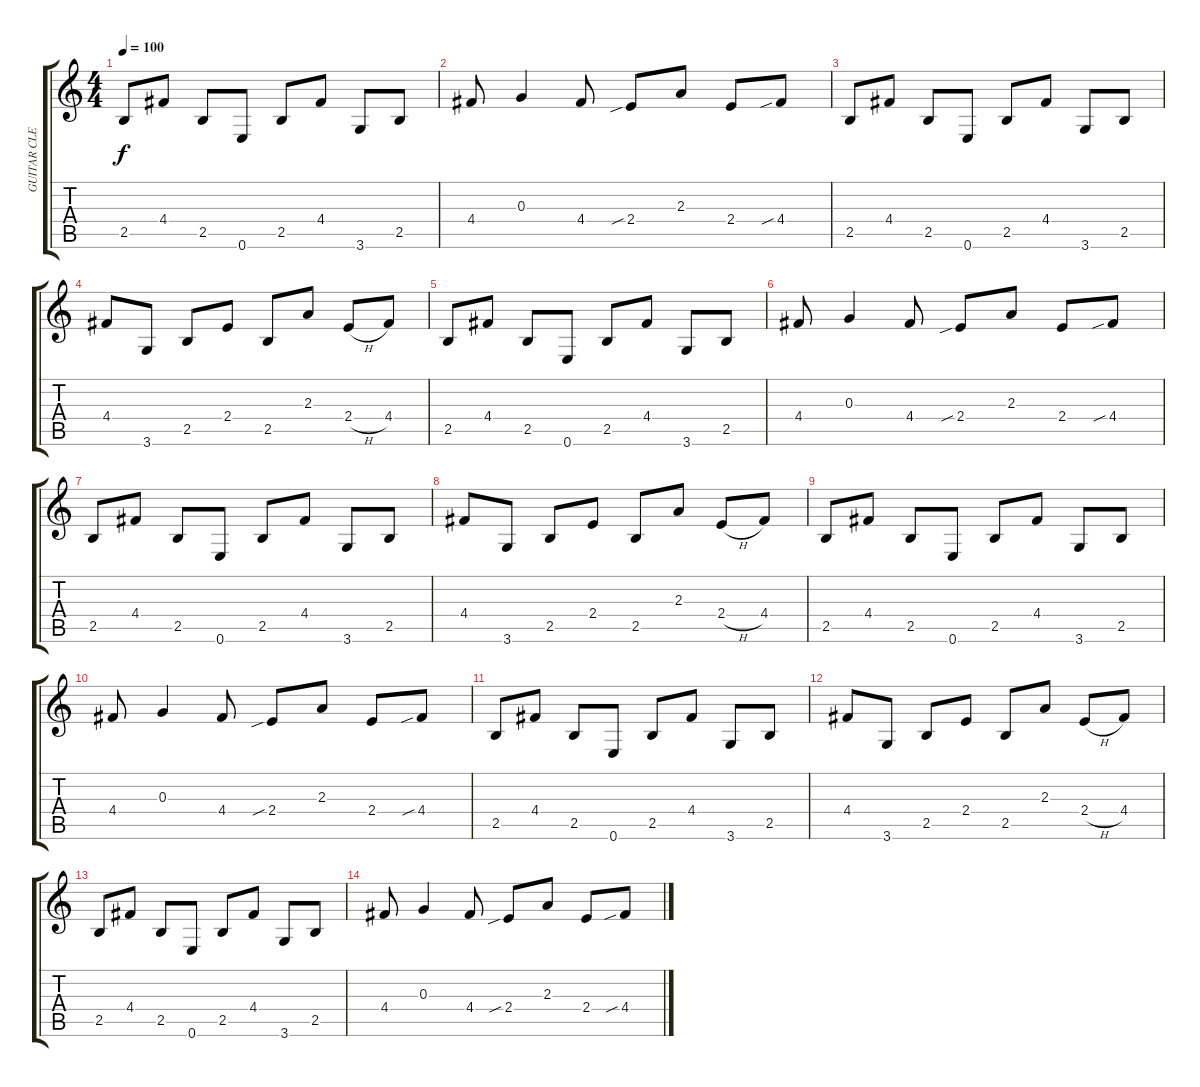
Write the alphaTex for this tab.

\track ("GUITAR CLEAN" "GUITAR CLE") {instrument electricguitarclean}
\staff {score tabs}
\tuning (E4 B3 G3 D3 A2 E2) {hide}
\ts (4 4)
\tempo 100
\clef g2
\ks c
2.5.8{dy f} 4.4.8 2.5.8 0.6.8 2.5.8 4.4.8 3.6.8 2.5.8 |
4.4.8 0.3.4 4.4.8 2.4{sib}.8 2.3.8 2.4.8 4.4{sib}.8 |
2.5.8 4.4.8 2.5.8 0.6.8 2.5.8 4.4.8 3.6.8 2.5.8 |
4.4.8 3.6.8 2.5.8 2.4.8 2.5.8 2.3.8 2.4{h}.8 4.4.8 |
2.5.8 4.4.8 2.5.8 0.6.8 2.5.8 4.4.8 3.6.8 2.5.8 |
4.4.8 0.3.4 4.4.8 2.4{sib}.8 2.3.8 2.4.8 4.4{sib}.8 |
2.5.8 4.4.8 2.5.8 0.6.8 2.5.8 4.4.8 3.6.8 2.5.8 |
4.4.8 3.6.8 2.5.8 2.4.8 2.5.8 2.3.8 2.4{h}.8 4.4.8 |
2.5.8 4.4.8 2.5.8 0.6.8 2.5.8 4.4.8 3.6.8 2.5.8 |
4.4.8 0.3.4 4.4.8 2.4{sib}.8 2.3.8 2.4.8 4.4{sib}.8 |
2.5.8 4.4.8 2.5.8 0.6.8 2.5.8 4.4.8 3.6.8 2.5.8 |
4.4.8 3.6.8 2.5.8 2.4.8 2.5.8 2.3.8 2.4{h}.8 4.4.8 |
2.5.8 4.4.8 2.5.8 0.6.8 2.5.8 4.4.8 3.6.8 2.5.8 |
4.4.8 0.3.4 4.4.8 2.4{sib}.8 2.3.8 2.4.8 4.4{sib}.8
